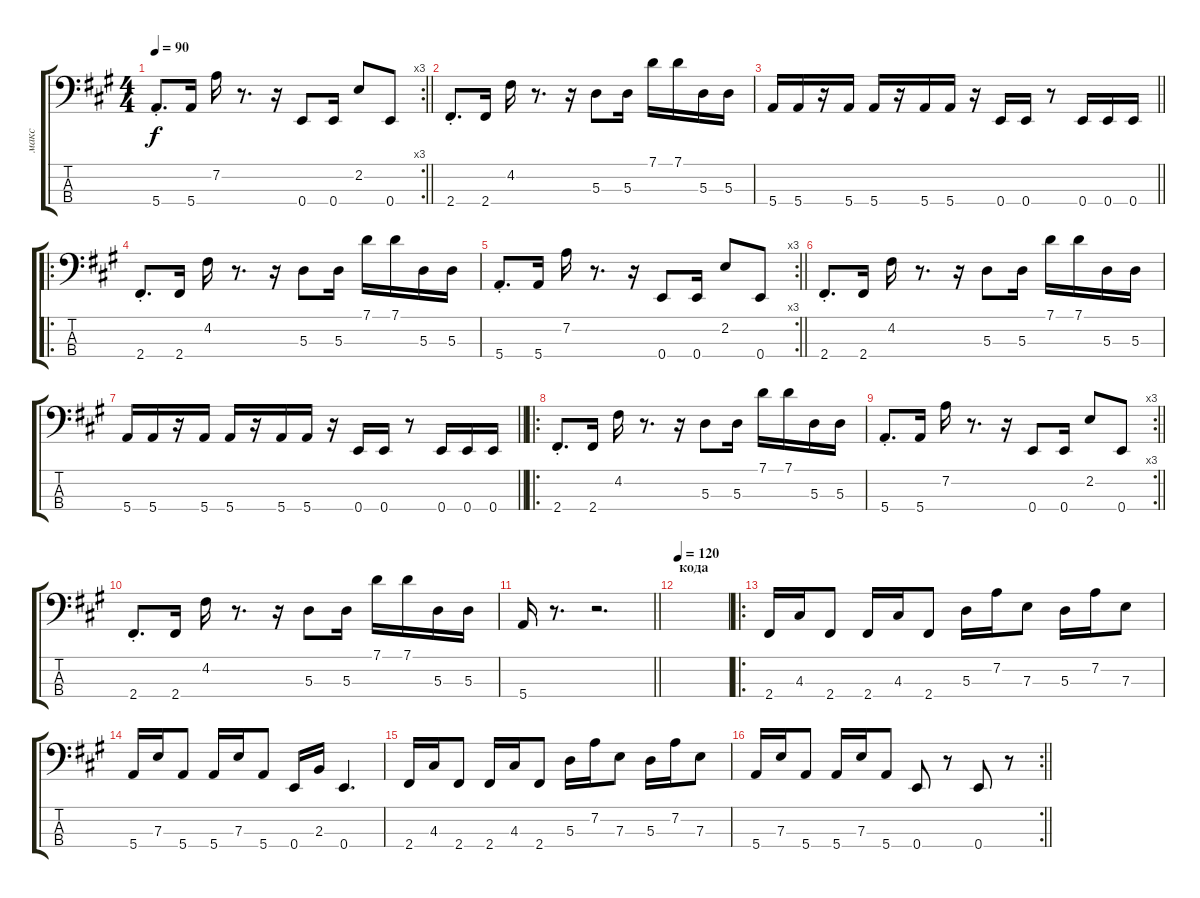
\track ("макс" "макс") {instrument electricbassfinger}
\staff {score tabs}
\tuning (G2 D2 A1 E1) {hide}
\rc 3
\ts (4 4)
\tempo 90
\clef f4
\barLineRight lightlight
\ks f#minor
5.4{st}.8{d dy f} 5.4.16 7.2.16 r.8{d} r.16 0.4.8 0.4.16 2.2.8 0.4.8 |
2.4{st}.8{d} 2.4.16 4.2.16 r.8{d} r.16 5.3.8 5.3.16 7.1.16 7.1.16 5.3.16 5.3.16 |
\barLineRight lightlight
5.4.16 5.4.16 r.16 5.4.16 5.4.16 r.16 5.4.16 5.4.16 r.16 0.4.16 0.4.16 r.8 0.4.16 0.4.16 0.4.16 |
\ro
2.4{st}.8{d} 2.4.16 4.2.16 r.8{d} r.16 5.3.8 5.3.16 7.1.16 7.1.16 5.3.16 5.3.16 |
\rc 3
\barLineRight lightlight
5.4{st}.8{d} 5.4.16 7.2.16 r.8{d} r.16 0.4.8 0.4.16 2.2.8 0.4.8 |
2.4{st}.8{d} 2.4.16 4.2.16 r.8{d} r.16 5.3.8 5.3.16 7.1.16 7.1.16 5.3.16 5.3.16 |
\barLineRight lightlight
5.4.16 5.4.16 r.16 5.4.16 5.4.16 r.16 5.4.16 5.4.16 r.16 0.4.16 0.4.16 r.8 0.4.16 0.4.16 0.4.16 |
\ro
2.4{st}.8{d} 2.4.16 4.2.16 r.8{d} r.16 5.3.8 5.3.16 7.1.16 7.1.16 5.3.16 5.3.16 |
\rc 3
\barLineRight lightlight
5.4{st}.8{d} 5.4.16 7.2.16 r.8{d} r.16 0.4.8 0.4.16 2.2.8 0.4.8 |
2.4{st}.8{d} 2.4.16 4.2.16 r.8{d} r.16 5.3.8 5.3.16 7.1.16 7.1.16 5.3.16 5.3.16 |
\barLineRight lightlight
5.4.16 r.8{d} r.2{d} |
\section ("" "кода")
\tempo 120
|
\ro
2.4.16 4.3.16 2.4.8 2.4.16 4.3.16 2.4.8 5.3.16 7.2.16 7.3.8 5.3.16 7.2.16 7.3.8 |
5.4.16 7.3.16 5.4.8 5.4.16 7.3.16 5.4.8 0.4.16 2.3.16 0.4.4{d} |
2.4.16 4.3.16 2.4.8 2.4.16 4.3.16 2.4.8 5.3.16 7.2.16 7.3.8 5.3.16 7.2.16 7.3.8 |
\rc 2
\barLineRight lightlight
5.4.16 7.3.16 5.4.8 5.4.16 7.3.16 5.4.8 0.4.8 r.8 0.4.8 r.8
